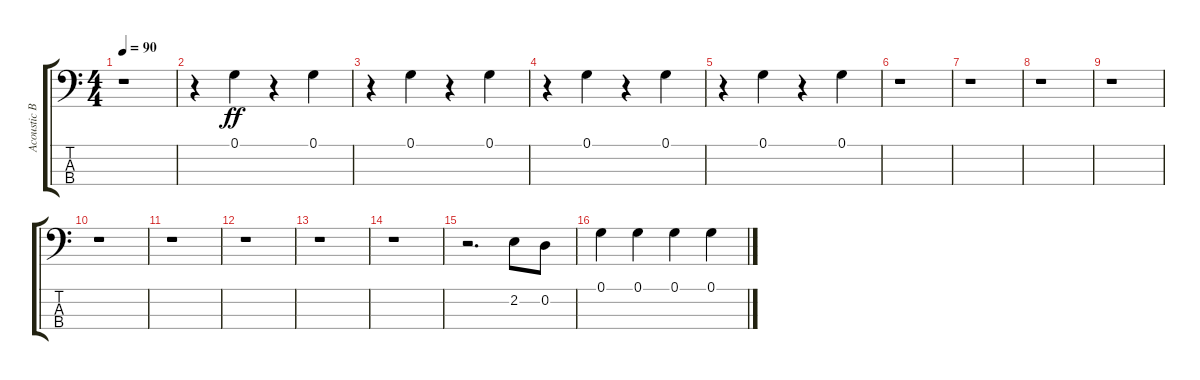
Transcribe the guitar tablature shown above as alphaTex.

\track ("Acoustic Bass" "Acoustic B") {instrument acousticbass}
\staff {score tabs}
\tuning (G2 D2 A1 E1) {hide}
\ts (4 4)
\tempo 90
\clef f4
\ks c
r.1{dy ff instrument acousticbass} |
r.4 0.1.4 r.4 0.1.4 |
r.4 0.1.4 r.4 0.1.4 |
r.4 0.1.4 r.4 0.1.4 |
r.4 0.1.4 r.4 0.1.4 |
r.1 |
r.1 |
r.1 |
r.1 |
r.1 |
r.1 |
r.1 |
r.1 |
r.1 |
r.2{d} 2.2.8 0.2.8 |
0.1.4 0.1.4 0.1.4 0.1.4
